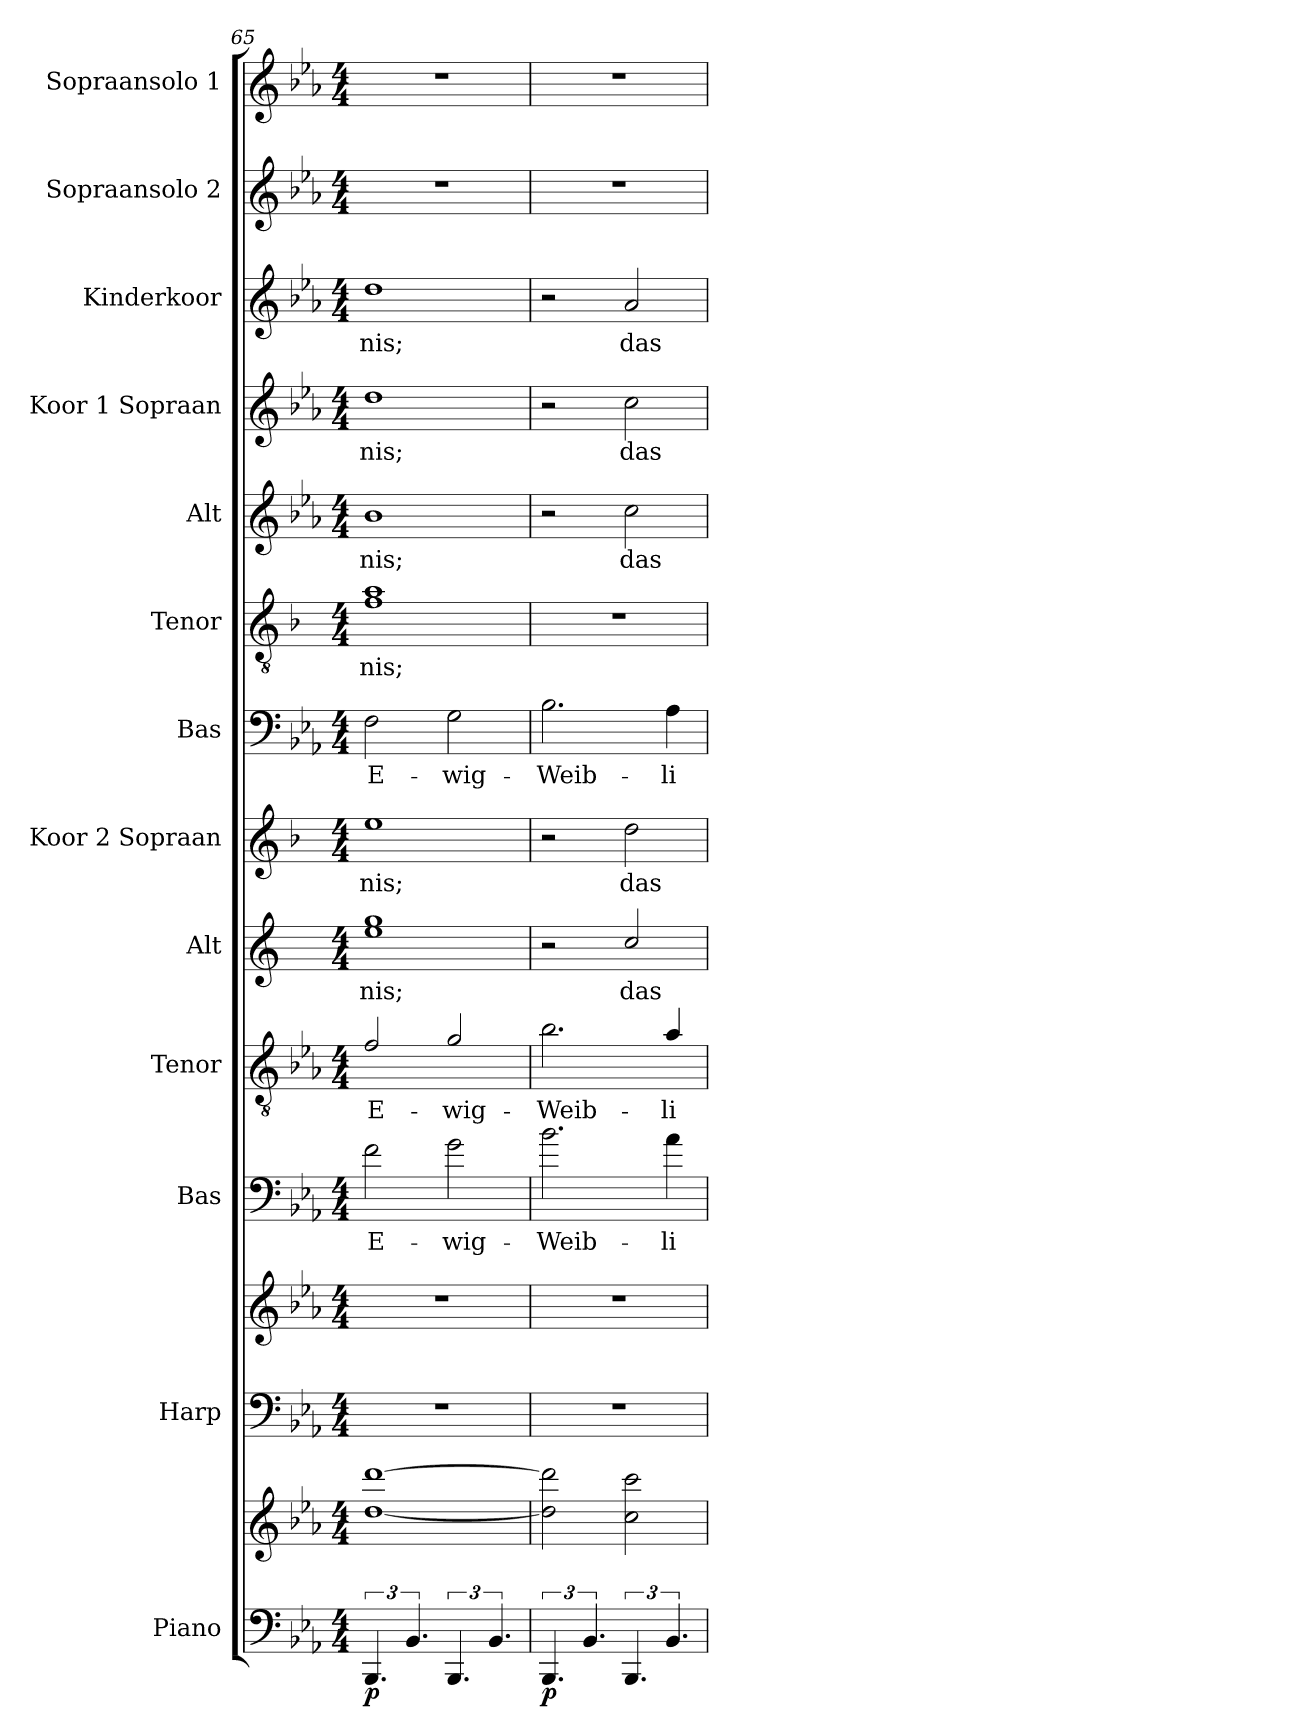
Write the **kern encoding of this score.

**kern	**kern	**dynam	**kern	**kern	**kern	**text	**kern	**text	**kern	**text	**kern	**text	**kern	**text	**kern	**text	**kern	**text	**kern	**text	**kern	**text	**kern	**kern
*part13	*part13	*part13	*part12	*part12	*part11	*part11	*part10	*part10	*part9	*part9	*part8	*part8	*part7	*part7	*part6	*part6	*part5	*part5	*part4	*part4	*part3	*part3	*part2	*part1
*staff15	*staff14	*staff14/15	*staff13	*staff12	*staff11	*staff11	*staff10	*staff10	*staff9	*staff9	*staff8	*staff8	*staff7	*staff7	*staff6	*staff6	*staff5	*staff5	*staff4	*staff4	*staff3	*staff3	*staff2	*staff1
*I"Piano	*	*	*I"Harp	*	*I"Bas	*	*I"Tenor	*	*I"Alt	*	*I"Koor 2 Sopraan	*	*I"Bas	*	*I"Tenor	*	*I"Alt	*	*I"Koor 1 Sopraan	*	*I"Kinderkoor	*	*I"Sopraansolo 2	*I"Sopraansolo 1
*I'Pno.	*	*	*I'Hrp.	*	*I'Bs.	*	*I'T.	*	*I'A.	*	*I'S.	*	*I'Bs.	*	*I'T.	*	*I'A.	*	*I'S.	*	*I'Kk.	*	*I'2.S.	*I'1. S.
*clefF4	*clefG2	*	*clefF4	*clefG2	*clefF4	*	*clefGv2	*	*clefG2	*	*clefG2	*	*clefF4	*	*clefGv2	*	*clefG2	*	*clefG2	*	*clefG2	*	*clefG2	*clefG2
*	*	*	*	*	*ITrd12c21	*	*ITrd8c14	*	*ITrd5c9	*	*ITrd1c2	*	*	*	*ITrd1c2	*	*	*	*	*	*	*	*	*
*k[b-e-a-]	*k[b-e-a-]	*	*k[b-e-a-]	*k[b-e-a-]	*k[b-e-a-]	*	*k[b-e-a-]	*	*k[b-e-a-]	*	*k[b-e-a-]	*	*k[b-e-a-]	*	*k[b-e-a-]	*	*k[b-e-a-]	*	*k[b-e-a-]	*	*k[b-e-a-]	*	*k[b-e-a-]	*k[b-e-a-]
*M4/4	*M4/4	*	*M4/4	*M4/4	*M4/4	*	*M4/4	*	*M4/4	*	*M4/4	*	*M4/4	*	*M4/4	*	*M4/4	*	*M4/4	*	*M4/4	*	*M4/4	*M4/4
=65	=65	=65	=65	=65	=65	=65	=65	=65	=65	=65	=65	=65	=65	=65	=65	=65	=65	=65	=65	=65	=65	=65	=65	=65
!	!	!LO:DY:b=2	!	!	!	!	!	!	!	!	!	!	!	!	!	!	!	!	!	!	!	!	!	!
6.BBB-/	[1dd [1ddd	p	1r	1r	2F\	E-	2F/	E-	1g 1b-	-nis;	1dd	-nis;	2F\	E-	1e- 1g	-nis;	1b-	-nis;	1dd	-nis;	1dd	-nis;	1r	1r
6.BB-/	.	.	.	.	.	.	.	.	.	.	.	.	.	.	.	.	.	.	.	.	.	.	.	.
6.BBB-/	.	.	.	.	2G\	-wig-	2G/	-wig-	.	.	.	.	2G\	-wig-	.	.	.	.	.	.	.	.	.	.
6.BB-/	.	.	.	.	.	.	.	.	.	.	.	.	.	.	.	.	.	.	.	.	.	.	.	.
=66	=66	=66	=66	=66	=66	=66	=66	=66	=66	=66	=66	=66	=66	=66	=66	=66	=66	=66	=66	=66	=66	=66	=66	=66
!	!	!LO:DY:b=2	!	!	!	!	!	!	!	!	!	!	!	!	!	!	!	!	!	!	!	!	!	!
6.BBB-/	2dd\] 2ddd\]	p	1r	1r	2.B-\	-Weib-	2.B-\	-Weib-	2r	.	2r	.	2.B-\	-Weib-	1r	.	2r	.	2r	.	2r	.	1r	1r
6.BB-/	.	.	.	.	.	.	.	.	.	.	.	.	.	.	.	.	.	.	.	.	.	.	.	.
6.BBB-/	2cc\ 2ccc\	.	.	.	.	.	.	.	2e-/	das	2cc\	das	.	.	.	.	2cc\	das	2cc\	-das	2a-/	das	.	.
6.BB-/	.	.	.	.	4A-\	-li-	4A-/	-li-	.	.	.	.	4A-\	-li-	.	.	.	.	.	.	.	.	.	.
=	=	=	=	=	=	=	=	=	=	=	=	=	=	=	=	=	=	=	=	=	=	=	=	=
*-	*-	*-	*-	*-	*-	*-	*-	*-	*-	*-	*-	*-	*-	*-	*-	*-	*-	*-	*-	*-	*-	*-	*-	*-
